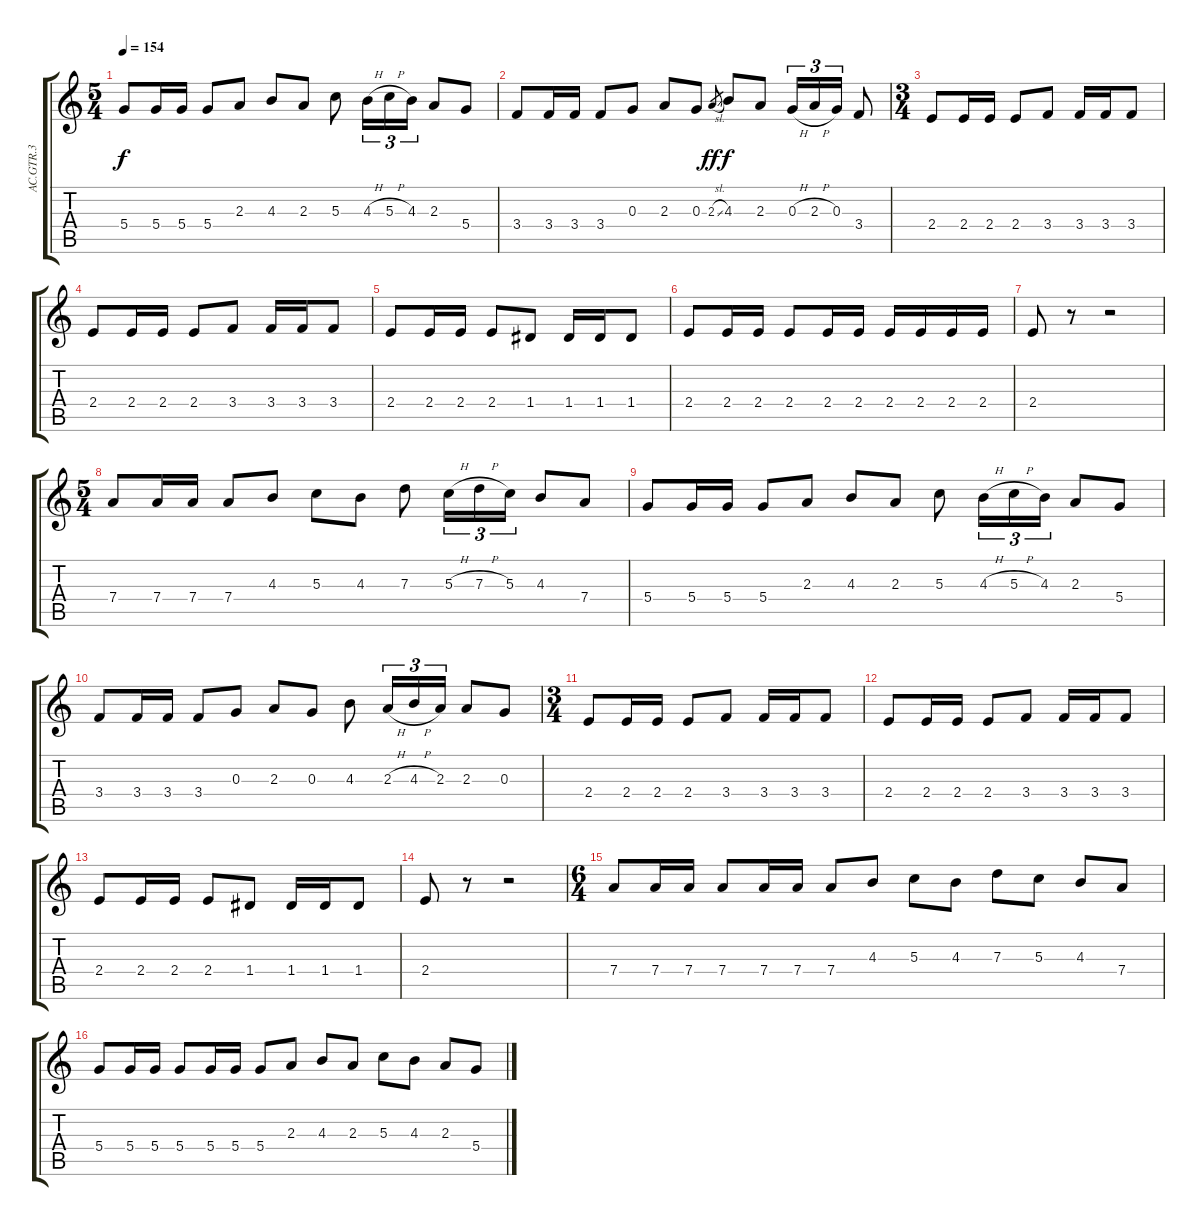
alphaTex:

\track ("AC.GTR.3" "AC.GTR.3") {instrument acousticguitarnylon}
\staff {score tabs}
\tuning (E4 B3 G3 D3 A2 E2) {hide}
\ts (5 4)
\tempo 154
\clef g2
\ks c
5.4.8{dy f} 5.4.16 5.4.16 5.4.8 2.3.8 4.3.8 2.3.8 5.3.8 4.3{h}.16{tu (3 2)} 5.3{h}.16{tu (3 2)} 4.3.16{tu (3 2)} 2.3.8 5.4.8 |
3.4.8 3.4.16 3.4.16 3.4.8 0.3.8 2.3.8 0.3.8 2.3{sl}.8{gr dy ff} 4.3.8{dy f} 2.3.8 0.3{h}.16{tu (3 2)} 2.3{h}.16{tu (3 2)} 0.3.16{tu (3 2)} 3.4.8 |
\ts (3 4)
2.4.8 2.4.16 2.4.16 2.4.8 3.4.8 3.4.16 3.4.16 3.4.8 |
2.4.8 2.4.16 2.4.16 2.4.8 3.4.8 3.4.16 3.4.16 3.4.8 |
2.4.8 2.4.16 2.4.16 2.4.8 1.4.8 1.4.16 1.4.16 1.4.8 |
2.4.8 2.4.16 2.4.16 2.4.8 2.4.16 2.4.16 2.4.16 2.4.16 2.4.16 2.4.16 |
2.4.8 r.8 r.2 |
\ts (5 4)
7.4.8 7.4.16 7.4.16 7.4.8 4.3.8 5.3.8 4.3.8 7.3.8 5.3{h}.16{tu (3 2)} 7.3{h}.16{tu (3 2)} 5.3.16{tu (3 2)} 4.3.8 7.4.8 |
5.4.8 5.4.16 5.4.16 5.4.8 2.3.8 4.3.8 2.3.8 5.3.8 4.3{h}.16{tu (3 2)} 5.3{h}.16{tu (3 2)} 4.3.16{tu (3 2)} 2.3.8 5.4.8 |
3.4.8 3.4.16 3.4.16 3.4.8 0.3.8 2.3.8 0.3.8 4.3.8 2.3{h}.16{tu (3 2)} 4.3{h}.16{tu (3 2)} 2.3.16{tu (3 2)} 2.3.8 0.3.8 |
\ts (3 4)
2.4.8 2.4.16 2.4.16 2.4.8 3.4.8 3.4.16 3.4.16 3.4.8 |
2.4.8 2.4.16 2.4.16 2.4.8 3.4.8 3.4.16 3.4.16 3.4.8 |
2.4.8 2.4.16 2.4.16 2.4.8 1.4.8 1.4.16 1.4.16 1.4.8 |
2.4.8 r.8 r.2 |
\ts (6 4)
7.4.8 7.4.16 7.4.16 7.4.8 7.4.16 7.4.16 7.4.8 4.3.8 5.3.8 4.3.8 7.3.8 5.3.8 4.3.8 7.4.8 |
5.4.8 5.4.16 5.4.16 5.4.8 5.4.16 5.4.16 5.4.8 2.3.8 4.3.8 2.3.8 5.3.8 4.3.8 2.3.8 5.4.8
